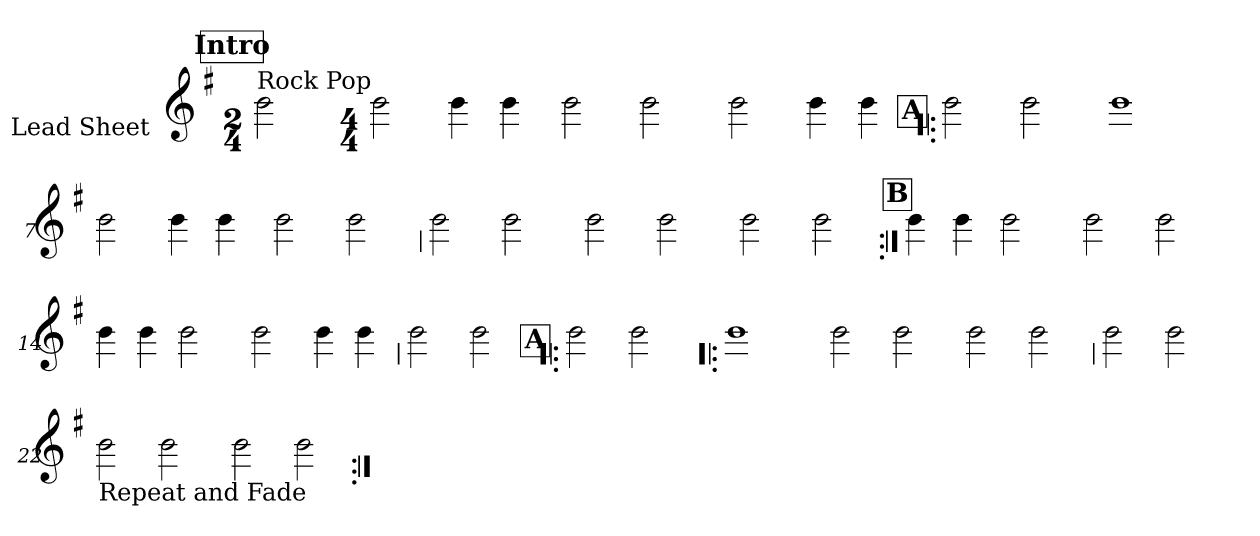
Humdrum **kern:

**kern
*part1
*staff1
*I"Lead Sheet
*stria0
*clefG2
*k[f#]
*G:
*M2/4
*MM80
!!LO:REH:place=s1:a:t=Intro
=1||
!LO:TX:a:t=Rock Pop
2b
=2-
*M4/4
2b
4b
4b
=3-
2b
2b
=4-
2b
4b
4b
!!LO:LB:g=z
!!LO:REH:place=s1:a:t=A
=5!|:
2b
2b
=6-
1b
=7-
2b
4b
4b
=8-
2b
2b
!!LO:LB:g=z
=9
2b
2b
=10-
2b
2b
=11-
2b
2b
!!LO:LB:g=z
!!LO:REH:place=s1:a:t=B
=12:|!
4b
4b
2b
=13-
2b
2b
=14-
4b
4b
2b
=15-
2b
4b
4b
!!LO:LB:g=z
=16
2b
2b
!!LO:LB:g=z
!!LO:REH:place=s1:a:t=A
=17|!:
2b
2b
=18-
1b
=19-
2b
2b
=20-
2b
2b
!!LO:LB:g=z
=21
2b
2b
=22-
!LO:TX:b:t=Repeat and Fade
2b
2b
=23-
2b
2b
=:|!
*-
